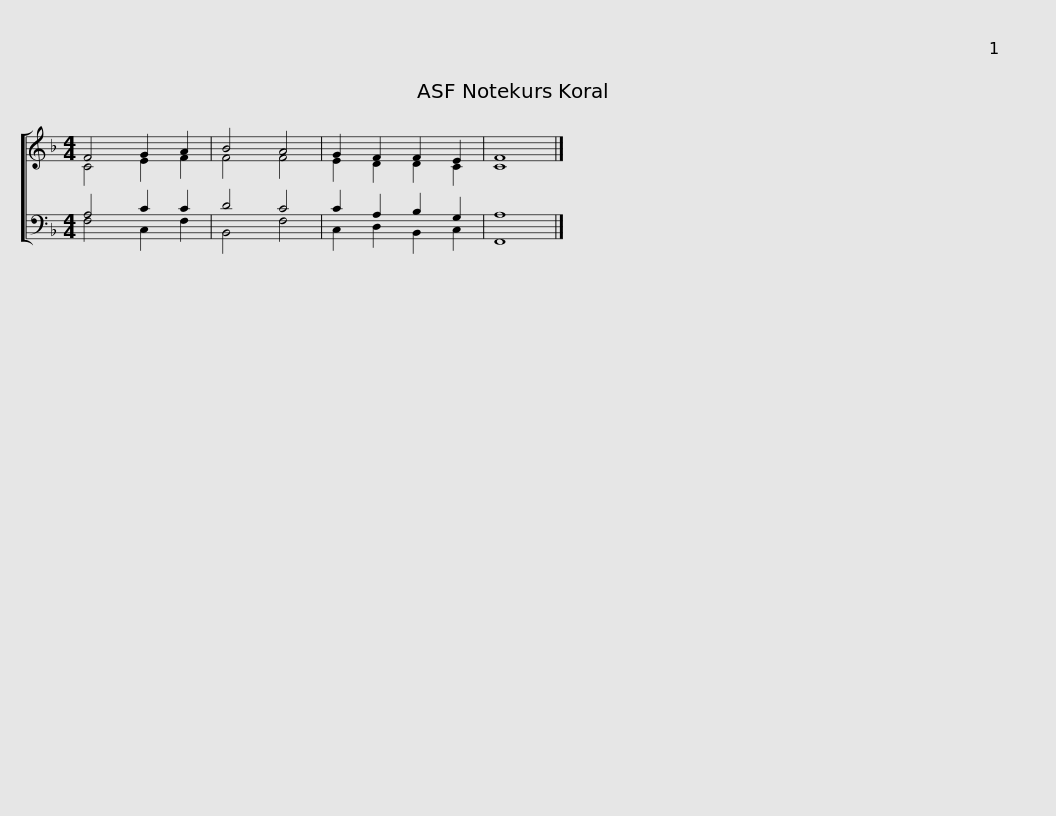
X:1
%%score [ ( 1 2 ) ( 3 4 ) ]
L:1/8
M:4/4
I:linebreak $
K:F
V:1 treble
V:2 treble
V:3 bass
V:4 bass
V:1
 F4 G2 A2 | B4 A4 | G2 F2 F2 E2 | F8 |] %4
V:2
 C4 E2 F2 | F4 F4 | E2 D2 D2 C2 | C8 |] %4
V:3
 A,4 C2 C2 | D4 C4 | C2 A,2 B,2 G,2 | A,8 |] %4
V:4
 F,4 C,2 F,2 | B,,4 F,4 | C,2 D,2 B,,2 C,2 | F,,8 |] %4
